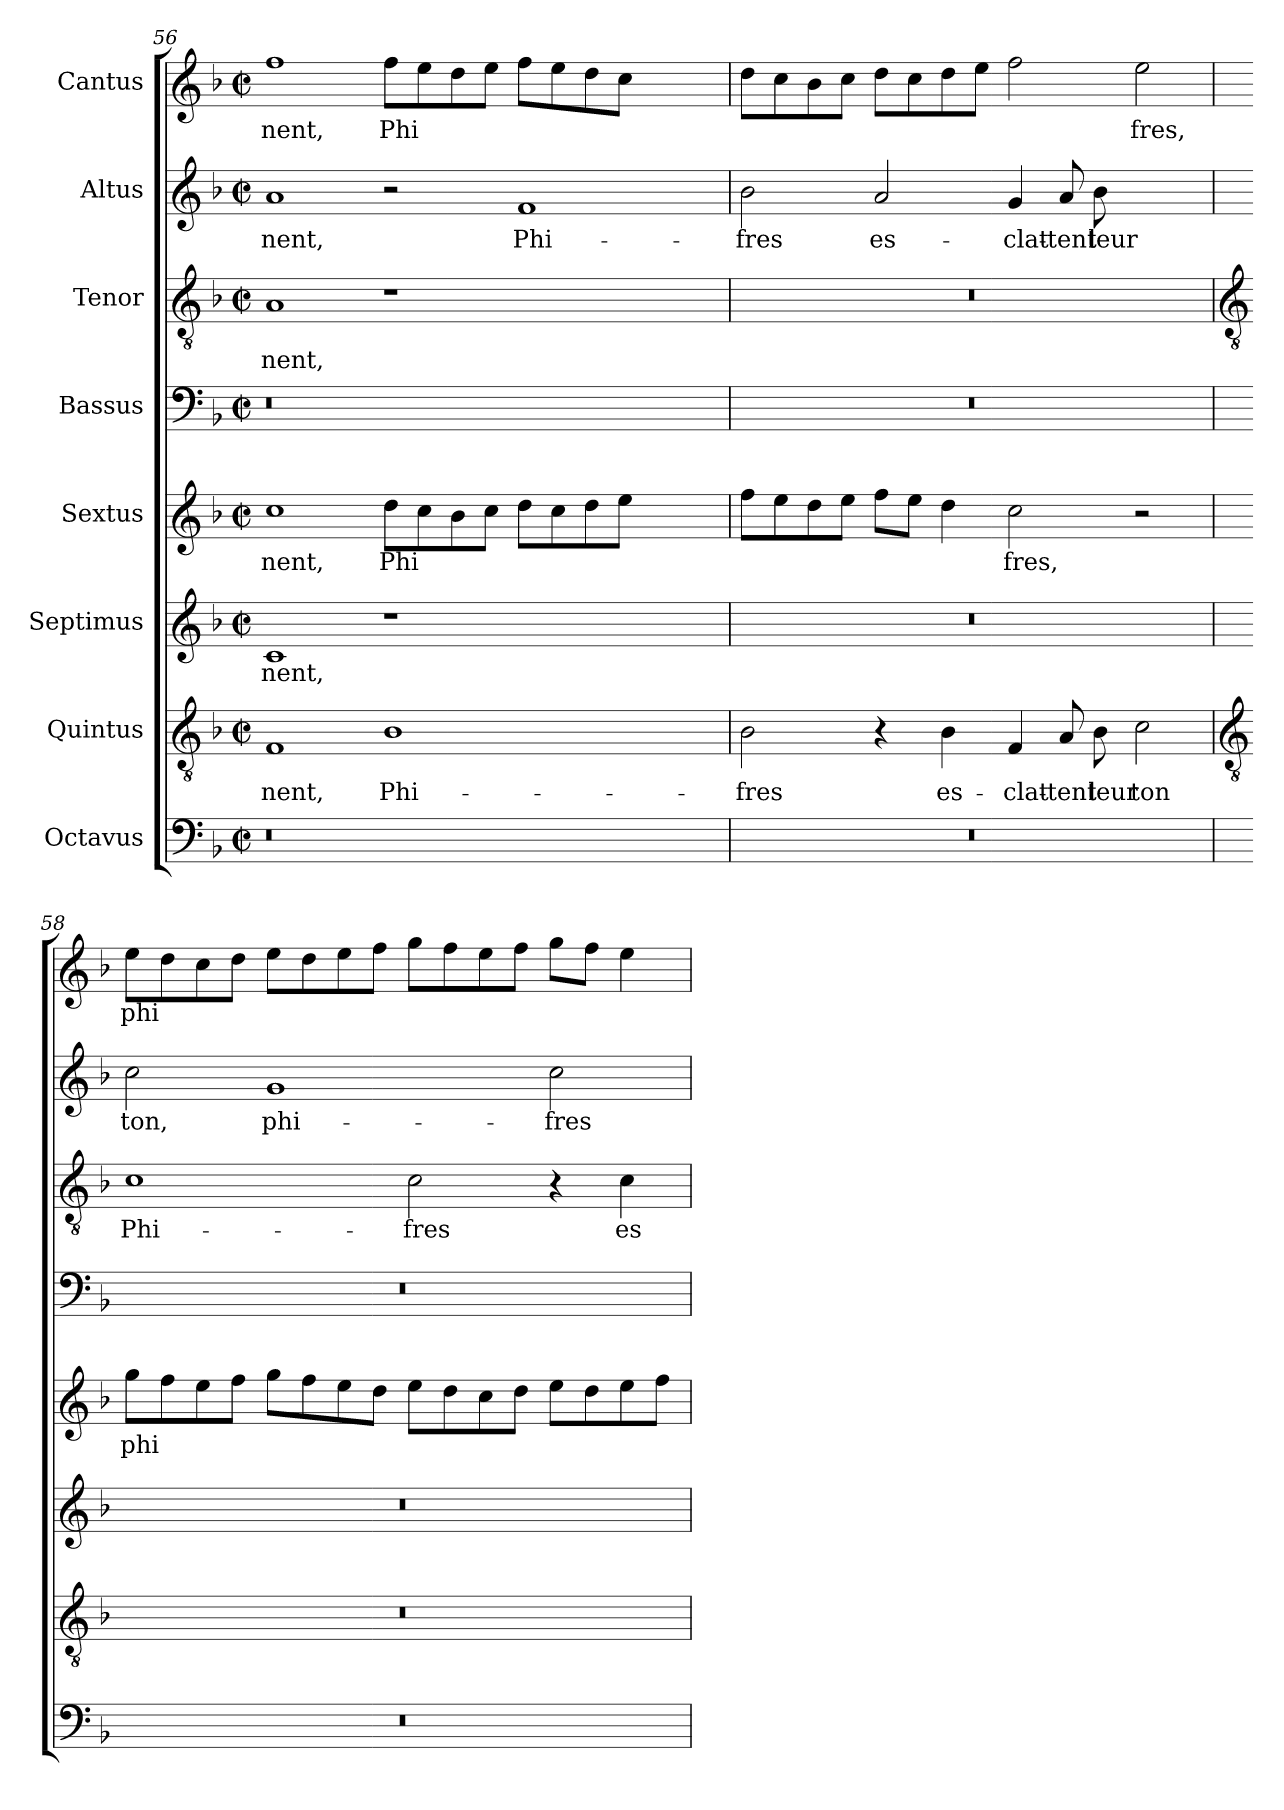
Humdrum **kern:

**kern	**kern	**text	**kern	**text	**kern	**text	**kern	**kern	**text	**kern	**text	**kern	**text
*part8	*part7	*part7	*part6	*part6	*part5	*part5	*part4	*part3	*part3	*part2	*part2	*part1	*part1
*staff8	*staff7	*staff7	*staff6	*staff6	*staff5	*staff5	*staff4	*staff3	*staff3	*staff2	*staff2	*staff1	*staff1
*I"Octavus	*I"Quintus	*	*I"Septimus	*	*I"Sextus	*	*I"Bassus	*I"Tenor	*	*I"Altus	*	*I"Cantus	*
!!LO:LB:g=z
*clefF4	*clefGv2	*	*clefG2	*	*clefG2	*	*clefF4	*clefGv2	*	*clefG2	*	*clefG2	*
*k[b-]	*k[b-]	*	*k[b-]	*	*k[b-]	*	*k[b-]	*k[b-]	*	*k[b-]	*	*k[b-]	*
*F:	*F:	*	*F:	*	*F:	*	*F:	*F:	*	*F:	*	*F:	*
*M4/2	*M4/2	*	*M4/2	*	*M4/2	*	*M4/2	*M4/2	*	*M4/2	*	*M4/2	*
*met(c|)	*met(c|)	*	*met(c|)	*	*met(c|)	*	*met(c|)	*met(c|)	*	*met(c|)	*	*met(c|)	*
=56	=56	=56	=56	=56	=56	=56	=56	=56	=56	=56	=56	=56	=56
!	!	!LO:LY:b	!	!LO:LY:b	!	!LO:LY:b	!	!	!LO:LY:b	!	!LO:LY:b	!	!LO:LY:b
0r	1F	-nent,	1c	-nent,	1cc	-nent,	0r	1A	-nent,	1a	-nent,	1ff	-nent,
!	!	!LO:LY:b	!	!	!	!LO:LY:b	!	!	!	!	!	!	!LO:LY:b
.	1B-	Phi-	1r	.	8ddL	Phi	.	1r	.	2r	.	8ffL	Phi
.	.	.	.	.	8cc	.	.	.	.	.	.	8ee	.
.	.	.	.	.	8b-	.	.	.	.	.	.	8dd	.
.	.	.	.	.	8ccJ	.	.	.	.	.	.	8eeJ	.
!	!	!	!	!	!	!	!	!	!	!	!LO:LY:b	!	!
.	.	.	.	.	8ddL	.	.	.	.	1f	Phi-	8ffL	.
.	.	.	.	.	8cc	.	.	.	.	.	.	8ee	.
.	.	.	.	.	8dd	.	.	.	.	.	.	8dd	.
.	.	.	.	.	8eeJ	.	.	.	.	.	.	8ccJ	.
2ryy	2ryy	.	2ryy	.	2ryy	.	2ryy	2ryy	.	.	.	2ryy	.
!!LO:LB:g=z
=57	=57	=57	=57	=57	=57	=57	=57	=57	=57	=57	=57	=57	=57
!	!	!LO:LY:b	!	!	!	!	!	!	!	!	!LO:LY:b	!	!
0r	2B-	-fres	0r	.	8ffL	.	0r	0r	.	2b-	-fres	8ddL	.
.	.	.	.	.	8ee	.	.	.	.	.	.	8cc	.
.	.	.	.	.	8dd	.	.	.	.	.	.	8b-	.
.	.	.	.	.	8eeJ	.	.	.	.	.	.	8ccJ	.
!	!	!	!	!	!	!	!	!	!	!	!LO:LY:b	!	!
.	4r	.	.	.	8ffL	.	.	.	.	2a	es-	8ddL	.
.	.	.	.	.	8eeJ	.	.	.	.	.	.	8cc	.
!	!	!LO:LY:b	!	!	!	!	!	!	!	!	!	!	!
.	4B-	es-	.	.	4dd	.	.	.	.	.	.	8dd	.
.	.	.	.	.	.	.	.	.	.	.	.	8eeJ	.
!	!	!LO:LY:b	!	!	!	!LO:LY:b	!	!	!	!	!LO:LY:b	!	!
.	4F	-clat-	.	.	2cc	fres,	.	.	.	4g	-clat-	2ff	.
!	!	!LO:LY:b	!	!	!	!	!	!	!	!	!LO:LY:b	!	!
.	8A	-tent	.	.	.	.	.	.	.	8a	-tent	.	.
!	!	!LO:LY:b	!	!	!	!	!	!	!	!	!LO:LY:b	!	!
.	8B-	leur	.	.	.	.	.	.	.	8b-	leur	.	.
!	!	!LO:LY:b	!	!	!	!	!	!	!	!	!	!	!LO:LY:b
.	2c	ton	.	.	2r	.	.	.	.	2ryy	.	2ee	fres,
!!LO:LB:g=z
=58	=58	=58	=58	=58	=58	=58	=58	=58	=58	=58	=58	=58	=58
*	*clefGv2	*	*	*	*	*	*	*clefGv2	*	*	*	*	*
!	!	!	!	!	!	!LO:LY:b	!	!	!LO:LY:b	!	!LO:LY:b	!	!LO:LY:b
0r	0r	.	0r	.	8ggL	phi	0r	1c	Phi-	2cc	ton,	8eeL	phi
.	.	.	.	.	8ff	.	.	.	.	.	.	8dd	.
.	.	.	.	.	8ee	.	.	.	.	.	.	8cc	.
.	.	.	.	.	8ffJ	.	.	.	.	.	.	8ddJ	.
!	!	!	!	!	!	!	!	!	!	!	!LO:LY:b	!	!
.	.	.	.	.	8ggL	.	.	.	.	1g	phi-	8eeL	.
.	.	.	.	.	8ff	.	.	.	.	.	.	8dd	.
.	.	.	.	.	8ee	.	.	.	.	.	.	8ee	.
.	.	.	.	.	8ddJ	.	.	.	.	.	.	8ffJ	.
!	!	!	!	!	!	!	!	!	!LO:LY:b	!	!	!	!
.	.	.	.	.	8eeL	.	.	2c	-fres	.	.	8ggL	.
.	.	.	.	.	8dd	.	.	.	.	.	.	8ff	.
.	.	.	.	.	8cc	.	.	.	.	.	.	8ee	.
.	.	.	.	.	8ddJ	.	.	.	.	.	.	8ffJ	.
!	!	!	!	!	!	!	!	!	!	!	!LO:LY:b	!	!
.	.	.	.	.	8eeL	.	.	4r	.	2cc	-fres	8ggL	.
.	.	.	.	.	8dd	.	.	.	.	.	.	8ffJ	.
!	!	!	!	!	!	!	!	!	!LO:LY:b	!	!	!	!
.	.	.	.	.	8ee	.	.	4c	es-	.	.	4ee	.
.	.	.	.	.	8ffJ	.	.	.	.	.	.	.	.
=	=	=	=	=	=	=	=	=	=	=	=	=	=
*-	*-	*-	*-	*-	*-	*-	*-	*-	*-	*-	*-	*-	*-
